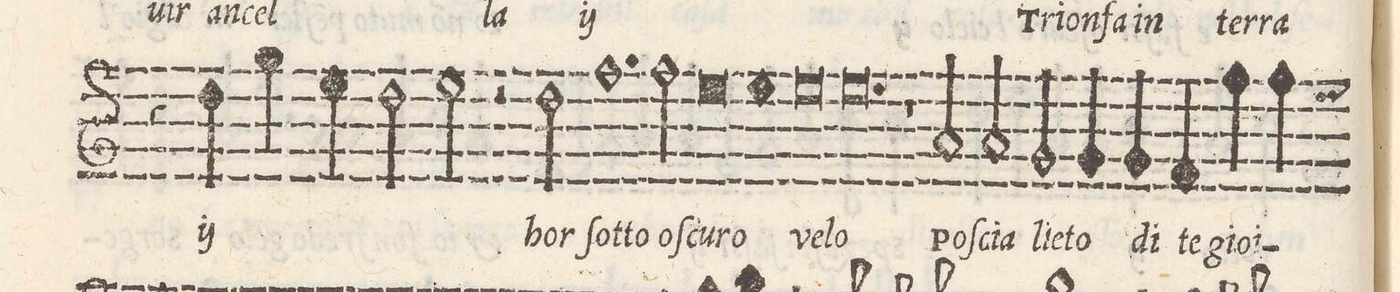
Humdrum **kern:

**kern	**text
*I"CANTO	*
*clefG2	*
*k[]	*
*met(C|)	*
*M2/1	*
4r	.
*	*ij
4dd\	Trion-
4gg\	-fa
4ee\	in
2dd\	ter-
2ee\	-ra
*	*Xij
=22-	=22-
2r	.
2dd\	hor
1.ffny	ſot-
=23-	=23-
2ff\	-to oſ-
*col	*
0ee	-cu-
=24-	=24-
1ee	-ro
*Xcol	*
=25-	=25-
0ee	vel-
=26-	=26-
0.ee	-lo
=27-	=27-
1r	.
=28-	=28-
2a/	poſ-
2a/	-cia
2g/	lie-
4g/	-to
4g/	di
=29-	=29-
4f/	te
4ff\	gioi-
4ff\	.
*-	*-
